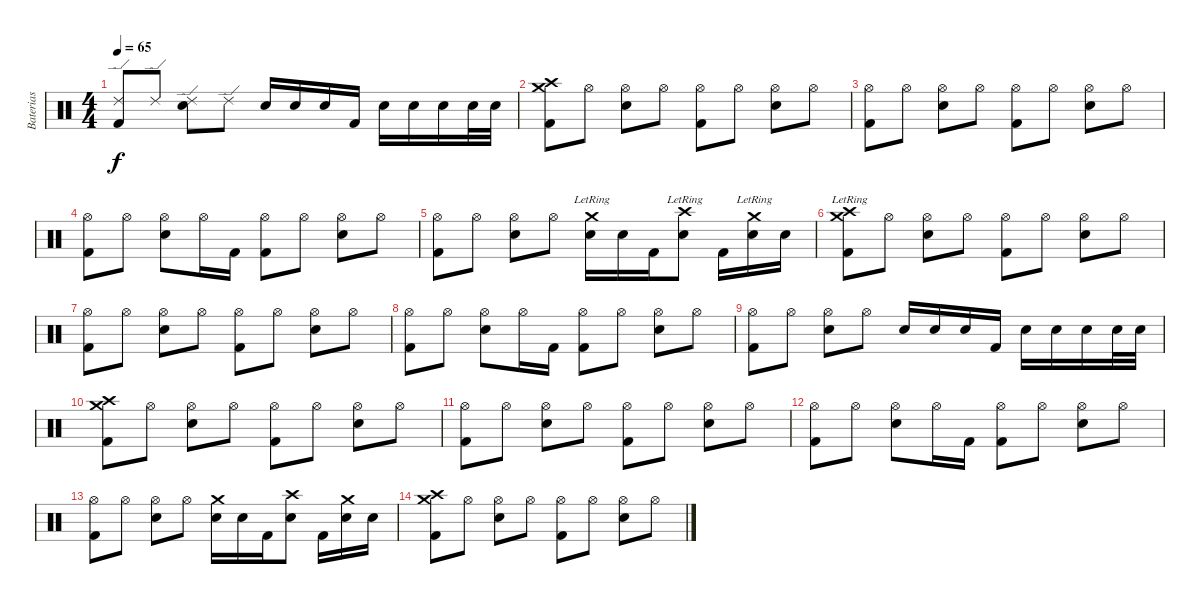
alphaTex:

\track ("Baterias" "Baterias") {instrument percussion}
\staff {score}
\articulation defaults
\ts (4 4)
\tempo 65
\clef neutral
\ks c
("Ride (edge) 2" "Kick (hit) 2").8{dy f} "Ride (edge) 2".8 ("Ride (edge) 2" "Snare (hit) 2").8 "Ride (edge) 2".8 "Snare (hit) 2".16 "Snare (hit) 2".16 "Snare (hit) 2".16 "Kick (hit) 2".16 "Snare (hit) 2".16 "Snare (hit) 2".16 "Snare (hit) 2".16 "Snare (hit) 2".32 "Snare (hit) 2".32 |
("Crash medium (hit)" "Crash high (hit)" "Kick (hit) 2").8 "Hi-Hat (open)".8 ("Hi-Hat (open)" "Snare (hit) 2").8 "Hi-Hat (open)".8 ("Hi-Hat (open)" "Kick (hit) 2").8 "Hi-Hat (open)".8 ("Hi-Hat (open)" "Snare (hit) 2").8 "Hi-Hat (open)".8 |
("Hi-Hat (open)" "Kick (hit) 2").8 "Hi-Hat (open)".8 ("Hi-Hat (open)" "Snare (hit) 2").8 "Hi-Hat (open)".8 ("Hi-Hat (open)" "Kick (hit) 2").8 "Hi-Hat (open)".8 ("Hi-Hat (open)" "Snare (hit) 2").8 "Hi-Hat (open)".8 |
("Hi-Hat (open)" "Kick (hit) 2").8 "Hi-Hat (open)".8 ("Hi-Hat (open)" "Snare (hit) 2").8 "Hi-Hat (open)".16 "Kick (hit) 2".16 ("Hi-Hat (open)" "Kick (hit) 2").8 "Hi-Hat (open)".8 ("Hi-Hat (open)" "Snare (hit) 2").8 "Hi-Hat (open)".8 |
("Hi-Hat (open)" "Kick (hit) 2").8 "Hi-Hat (open)".8 ("Hi-Hat (open)" "Snare (hit) 2").8 "Hi-Hat (open)".8 ("Crash medium (hit)"{lr} "Snare (hit) 2").16 "Snare (hit) 2".16 "Kick (hit) 2".16 ("Crash high (hit)"{lr} "Snare (hit) 2").8 "Kick (hit) 2".16 ("Crash medium (hit)"{lr} "Snare (hit) 2").16 "Snare (hit) 2".16 |
("Crash medium (hit)"{lr} "Crash high (hit)"{lr} "Kick (hit) 2").8 "Hi-Hat (open)".8 ("Hi-Hat (open)" "Snare (hit) 2").8 "Hi-Hat (open)".8 ("Hi-Hat (open)" "Kick (hit) 2").8 "Hi-Hat (open)".8 ("Hi-Hat (open)" "Snare (hit) 2").8 "Hi-Hat (open)".8 |
("Hi-Hat (open)" "Kick (hit) 2").8 "Hi-Hat (open)".8 ("Hi-Hat (open)" "Snare (hit) 2").8 "Hi-Hat (open)".8 ("Hi-Hat (open)" "Kick (hit) 2").8 "Hi-Hat (open)".8 ("Hi-Hat (open)" "Snare (hit) 2").8 "Hi-Hat (open)".8 |
("Hi-Hat (open)" "Kick (hit) 2").8 "Hi-Hat (open)".8 ("Hi-Hat (open)" "Snare (hit) 2").8 "Hi-Hat (open)".16 "Kick (hit) 2".16 ("Hi-Hat (open)" "Kick (hit) 2").8 "Hi-Hat (open)".8 ("Hi-Hat (open)" "Snare (hit) 2").8 "Hi-Hat (open)".8 |
("Hi-Hat (open)" "Kick (hit) 2").8 "Hi-Hat (open)".8 ("Hi-Hat (open)" "Snare (hit) 2").8 "Hi-Hat (open)".8 "Snare (hit) 2".16 "Snare (hit) 2".16 "Snare (hit) 2".16 "Kick (hit) 2".16 "Snare (hit) 2".16 "Snare (hit) 2".16 "Snare (hit) 2".16 "Snare (hit) 2".32 "Snare (hit) 2".32 |
("Crash medium (hit)" "Crash high (hit)" "Kick (hit) 2").8 "Hi-Hat (open)".8 ("Hi-Hat (open)" "Snare (hit) 2").8 "Hi-Hat (open)".8 ("Hi-Hat (open)" "Kick (hit) 2").8 "Hi-Hat (open)".8 ("Hi-Hat (open)" "Snare (hit) 2").8 "Hi-Hat (open)".8 |
("Hi-Hat (open)" "Kick (hit) 2").8{volume 8} "Hi-Hat (open)".8 ("Hi-Hat (open)" "Snare (hit) 2").8 "Hi-Hat (open)".8 ("Hi-Hat (open)" "Kick (hit) 2").8 "Hi-Hat (open)".8 ("Hi-Hat (open)" "Snare (hit) 2").8 "Hi-Hat (open)".8 |
("Hi-Hat (open)" "Kick (hit) 2").8 "Hi-Hat (open)".8 ("Hi-Hat (open)" "Snare (hit) 2").8 "Hi-Hat (open)".16 "Kick (hit) 2".16 ("Hi-Hat (open)" "Kick (hit) 2").8 "Hi-Hat (open)".8 ("Hi-Hat (open)" "Snare (hit) 2").8 "Hi-Hat (open)".8 |
("Hi-Hat (open)" "Kick (hit) 2").8{volume 0} "Hi-Hat (open)".8 ("Hi-Hat (open)" "Snare (hit) 2").8 "Hi-Hat (open)".8 ("Crash medium (hit)" "Snare (hit) 2").16 "Snare (hit) 2".16 "Kick (hit) 2".16 ("Crash high (hit)" "Snare (hit) 2").8 "Kick (hit) 2".16 ("Crash medium (hit)" "Snare (hit) 2").16 "Snare (hit) 2".16 |
("Crash medium (hit)" "Crash high (hit)" "Kick (hit) 2").8 "Hi-Hat (open)".8 ("Hi-Hat (open)" "Snare (hit) 2").8 "Hi-Hat (open)".8 ("Hi-Hat (open)" "Kick (hit) 2").8 "Hi-Hat (open)".8 ("Hi-Hat (open)" "Snare (hit) 2").8 "Hi-Hat (open)".8
